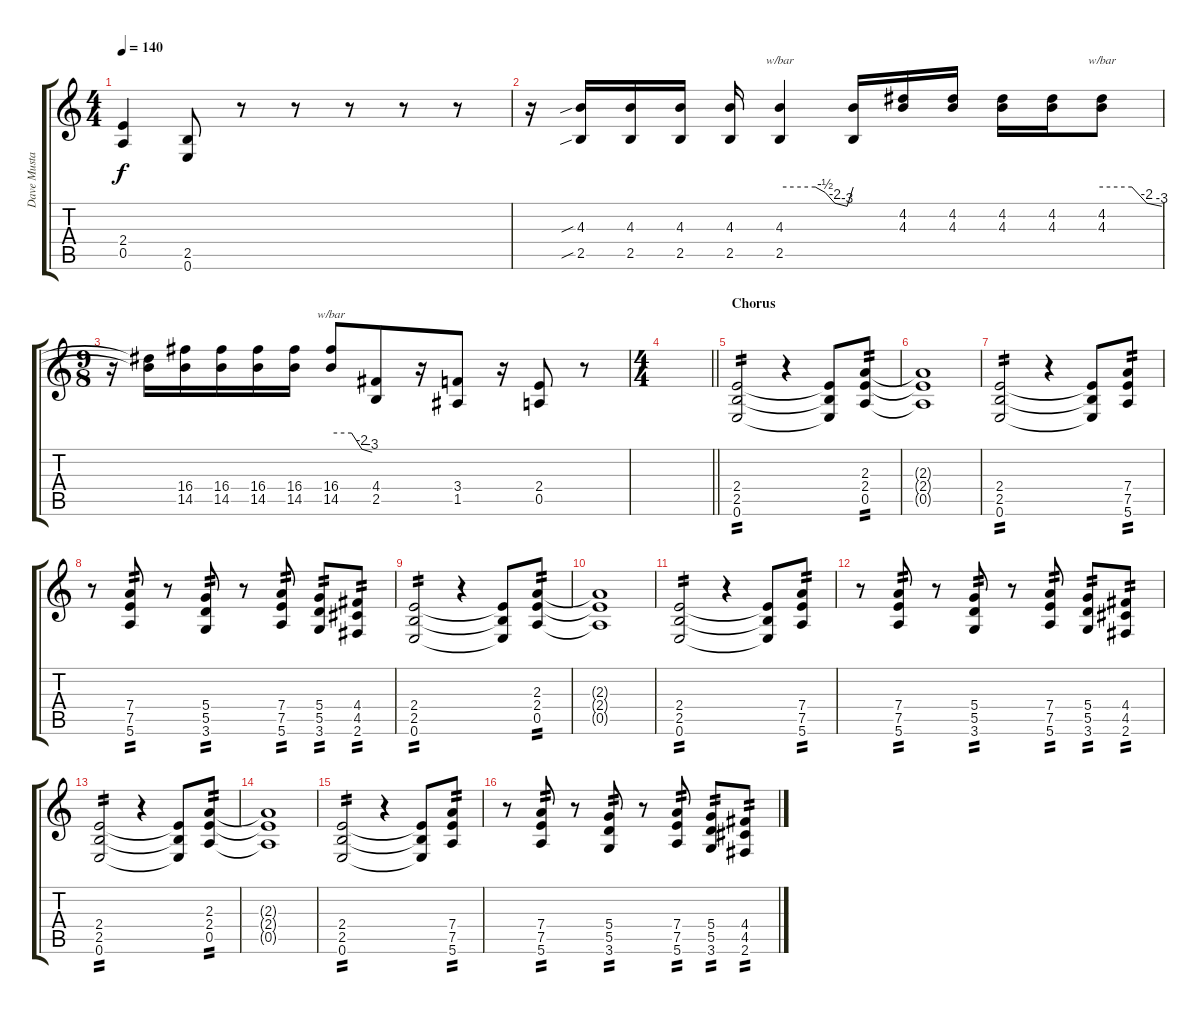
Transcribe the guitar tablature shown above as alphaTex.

\track ("Dave Mustaine" "Dave Musta") {instrument distortionguitar}
\staff {score tabs}
\tuning (E4 B3 G3 D3 A2 E2) {hide}
\ts (4 4)
\tempo 140
\clef g2
\ks c
(2.4 0.5).4{dy f} (2.5 0.6).8 r.8 r.8 r.8 r.8 r.8 |
r.16 (4.3{sib} 2.5{sib}).16 (4.3 2.5).16 (4.3 2.5).16 (4.3 2.5).16 (4.3 2.5).4{tbe (custom default 0 0 29 0 37 -2 45 -8 55 -12 60 0)} (4.3{t} 2.5{t}).16 (4.2 4.3).16 (4.2 4.3).16 (4.2 4.3).16 (4.2 4.3).16 (4.2 4.3).8{tbe (custom default 0 0 30 0 45 -8 60 -12)} |
\ts (9 8)
r.16 (4.2{t} 4.3{t}).16 (16.4 14.5).16 (16.4 14.5).16 (16.4 14.5).16 (16.4 14.5).16 (16.4 14.5).8{tbe (custom default 0 0 30 0 45 -8 60 -12)} (4.4 2.5).8 r.16 (3.4 1.5).8 r.16 (2.4 0.5).8 r.8 |
\ts (4 4)
\barLineRight lightlight
|
\section ("" "Chorus")
(2.4 2.5 0.6).2{tp 2} r.4 (2.4{t} 2.5{t} 0.6{t}).8 (2.3 2.4 0.5).8{tp 2} |
(2.3{t} 2.4{t} 0.5{t}).1 |
(2.4 2.5 0.6).2{tp 2} r.4 (2.4{t} 2.5{t} 0.6{t}).8 (7.4 7.5 5.6).8{tp 2} |
r.8 (7.4 7.5 5.6).8{tp 2} r.8 (5.4 5.5 3.6).8{tp 2} r.8 (7.4 7.5 5.6).8{tp 2} (5.4 5.5 3.6).8{tp 2} (4.4 4.5 2.6).8{tp 2} |
(2.4 2.5 0.6).2{tp 2} r.4 (2.4{t} 2.5{t} 0.6{t}).8 (2.3 2.4 0.5).8{tp 2} |
(2.3{t} 2.4{t} 0.5{t}).1 |
(2.4 2.5 0.6).2{tp 2} r.4 (2.4{t} 2.5{t} 0.6{t}).8 (7.4 7.5 5.6).8{tp 2} |
r.8 (7.4 7.5 5.6).8{tp 2} r.8 (5.4 5.5 3.6).8{tp 2} r.8 (7.4 7.5 5.6).8{tp 2} (5.4 5.5 3.6).8{tp 2} (4.4 4.5 2.6).8{tp 2} |
(2.4 2.5 0.6).2{tp 2} r.4 (2.4{t} 2.5{t} 0.6{t}).8 (2.3 2.4 0.5).8{tp 2} |
(2.3{t} 2.4{t} 0.5{t}).1 |
(2.4 2.5 0.6).2{tp 2} r.4 (2.4{t} 2.5{t} 0.6{t}).8 (7.4 7.5 5.6).8{tp 2} |
r.8 (7.4 7.5 5.6).8{tp 2} r.8 (5.4 5.5 3.6).8{tp 2} r.8 (7.4 7.5 5.6).8{tp 2} (5.4 5.5 3.6).8{tp 2} (4.4 4.5 2.6).8{tp 2}
